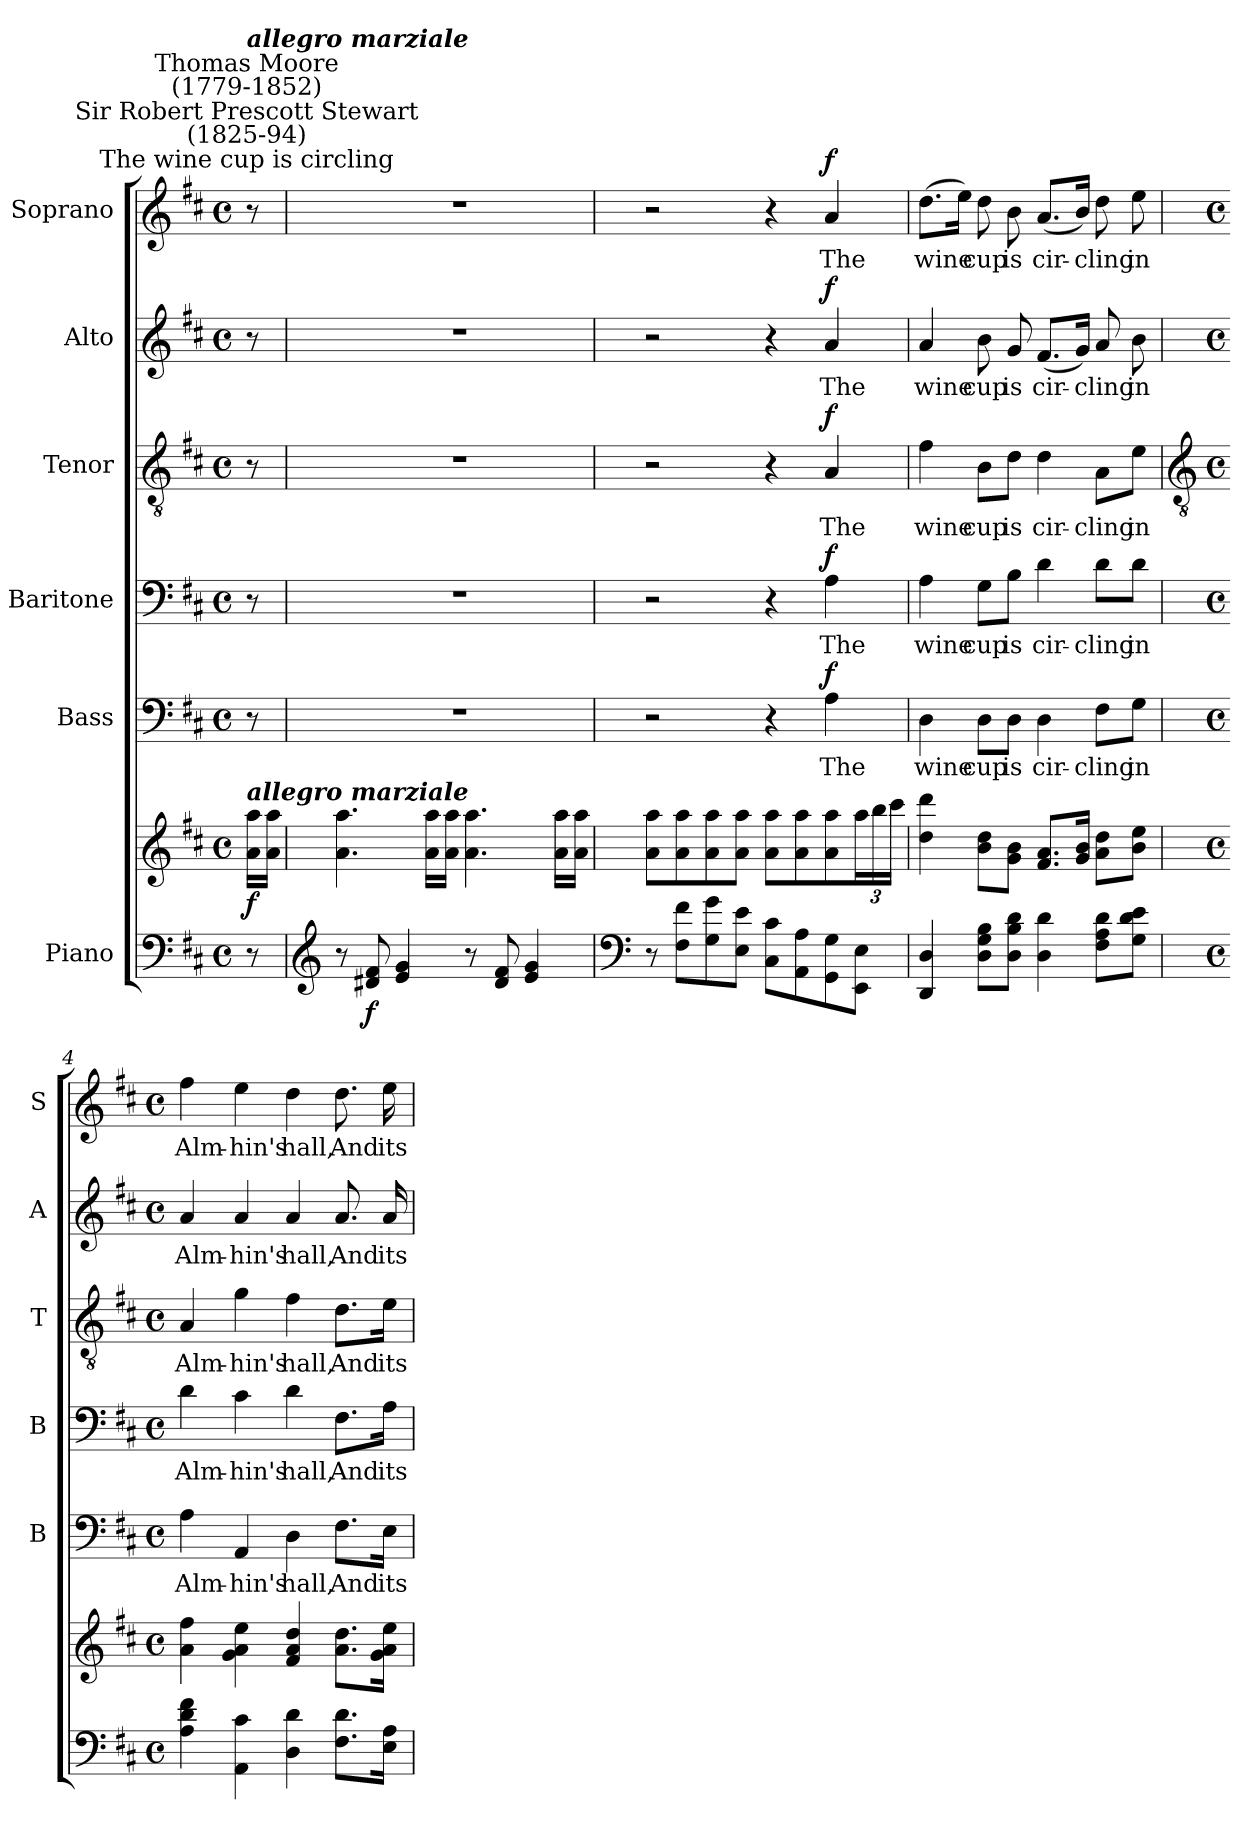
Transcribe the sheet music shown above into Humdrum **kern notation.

**kern	**kern	**dynam	**kern	**text	**dynam	**kern	**text	**dynam	**kern	**text	**dynam	**kern	**text	**dynam	**kern	**text	**dynam
*part6	*part6	*part6	*part5	*part5	*part5	*part4	*part4	*part4	*part3	*part3	*part3	*part2	*part2	*part2	*part1	*part1	*part1
*staff7	*staff6	*staff6/7	*staff5	*staff5	*staff5	*staff4	*staff4	*staff4	*staff3	*staff3	*staff3	*staff2	*staff2	*staff2	*staff1	*staff1	*staff1
*I"Piano	*	*	*I"Bass	*	*	*I"Baritone	*	*	*I"Tenor	*	*	*I"Alto	*	*	*I"Soprano	*	*
*	*	*	*I'B	*	*	*I'B	*	*	*I'T	*	*	*I'A	*	*	*I'S	*	*
*clefF4	*clefG2	*	*clefF4	*	*	*clefF4	*	*	*clefGv2	*	*	*clefG2	*	*	*clefG2	*	*
*k[f#c#]	*k[f#c#]	*	*k[f#c#]	*	*	*k[f#c#]	*	*	*k[f#c#]	*	*	*k[f#c#]	*	*	*k[f#c#]	*	*
*D:	*D:	*	*D:	*	*	*D:	*	*	*D:	*	*	*D:	*	*	*D:	*	*
*M4/4	*M4/4	*	*M4/4	*	*	*M4/4	*	*	*M4/4	*	*	*M4/4	*	*	*M4/4	*	*
*met(c)	*met(c)	*	*met(c)	*	*	*met(c)	*	*	*met(c)	*	*	*met(c)	*	*	*met(c)	*	*
*MM120	*MM120	*	*MM120	*	*	*MM120	*	*	*MM120	*	*	*MM120	*	*	*MM120	*	*
=	=	=	=	=	=	=	=	=	=	=	=	=	=	=	=	=	=
!	!	!	!	!	!	!	!	!	!	!	!	!	!	!	!LO:TX:a:cj:t=The wine cup is circling	!	!
!	!	!	!	!	!	!	!	!	!	!	!	!	!	!	!LO:TX:a:cj:t=Sir Robert Prescott Stewart\n(1825-94)	!	!
!	!	!	!	!	!	!	!	!	!	!	!	!	!	!	!LO:TX:a:cj:t=Thomas Moore\n(1779-1852)	!	!
!	!	!	!	!	!	!	!	!	!	!	!	!	!	!	!LO:TX:a:Bi:t=allegro marziale	!	!
!	!LO:TX:a:Bi:t=allegro marziale	!	!	!	!	!	!	!	!	!	!	!	!	!	!	!	!
!	!	!LO:DY:b	!	!	!	!	!	!	!	!	!	!	!	!	!	!	!
8r	16a 16aaLL	f	8r	.	.	8r	.	.	8r	.	.	8r	.	.	8r	.	.
.	16a 16aaJJ	.	.	.	.	.	.	.	.	.	.	.	.	.	.	.	.
=1	=1	=1	=1	=1	=1	=1	=1	=1	=1	=1	=1	=1	=1	=1	=1	=1	=1
*clefG2	*	*	*	*	*	*	*	*	*	*	*	*	*	*	*	*	*
8r	4.a 4.aa	.	1r	.	.	1r	.	.	1r	.	.	1r	.	.	1r	.	.
!	!	!LO:DY:b=2	!	!	!	!	!	!	!	!	!	!	!	!	!	!	!
8d#X 8f#	.	f	.	.	.	.	.	.	.	.	.	.	.	.	.	.	.
4e 4g	.	.	.	.	.	.	.	.	.	.	.	.	.	.	.	.	.
.	16a 16aaLL	.	.	.	.	.	.	.	.	.	.	.	.	.	.	.	.
.	16a 16aaJJ	.	.	.	.	.	.	.	.	.	.	.	.	.	.	.	.
8r	4.a 4.aa	.	.	.	.	.	.	.	.	.	.	.	.	.	.	.	.
8d# 8f#	.	.	.	.	.	.	.	.	.	.	.	.	.	.	.	.	.
4e 4g	.	.	.	.	.	.	.	.	.	.	.	.	.	.	.	.	.
.	16a 16aaLL	.	.	.	.	.	.	.	.	.	.	.	.	.	.	.	.
.	16a 16aaJJ	.	.	.	.	.	.	.	.	.	.	.	.	.	.	.	.
=2	=2	=2	=2	=2	=2	=2	=2	=2	=2	=2	=2	=2	=2	=2	=2	=2	=2
*clefF4	*	*	*	*	*	*	*	*	*	*	*	*	*	*	*	*	*
8r	8a 8aaL	.	2r	.	.	2r	.	.	2r	.	.	2r	.	.	2r	.	.
8F# 8f#L	8a 8aa	.	.	.	.	.	.	.	.	.	.	.	.	.	.	.	.
8G 8g	8a 8aa	.	.	.	.	.	.	.	.	.	.	.	.	.	.	.	.
8E 8eJ	8a 8aaJ	.	.	.	.	.	.	.	.	.	.	.	.	.	.	.	.
8C# 8c#L	8a 8aaL	.	4r	.	.	4r	.	.	4r	.	.	4r	.	.	4r	.	.
8AA 8A	8a 8aa	.	.	.	.	.	.	.	.	.	.	.	.	.	.	.	.
!	!	!	!	!LO:LY:b	!LO:DY:b	!	!LO:LY:b	!LO:DY:b	!	!LO:LY:b	!LO:DY:b	!	!LO:LY:b	!LO:DY:b	!	!LO:LY:b	!LO:DY:b
8GG 8G	8a 8aa	.	4A	The	f	4A	The	f	4A	The	f	4a	The	f	4a	The	f
8EE 8EJ	24aaL	.	.	.	.	.	.	.	.	.	.	.	.	.	.	.	.
.	24bb	.	.	.	.	.	.	.	.	.	.	.	.	.	.	.	.
.	24ccc#JJ	.	.	.	.	.	.	.	.	.	.	.	.	.	.	.	.
=3	=3	=3	=3	=3	=3	=3	=3	=3	=3	=3	=3	=3	=3	=3	=3	=3	=3
!	!	!	!	!LO:LY:b	!	!	!LO:LY:b	!	!	!LO:LY:b	!	!	!LO:LY:b	!	!	!LO:LY:b	!
4DD 4D	4dd 4ddd	.	4D	wine	.	4A	wine	.	4f#	wine	.	4a	wine	.	(>8.ddL	wine	.
.	.	.	.	.	.	.	.	.	.	.	.	.	.	.	16eeJ)	.	.
!	!	!	!	!LO:LY:b	!	!	!LO:LY:b	!	!	!LO:LY:b	!	!	!LO:LY:b	!	!	!LO:LY:b	!
8D 8G 8BL	8b 8ddL	.	8D\L	cup	.	8G\L	cup	.	8B\L	cup	.	8b	cup	.	8dd	cup	.
!	!	!	!	!LO:LY:b	!	!	!LO:LY:b	!	!	!LO:LY:b	!	!	!LO:LY:b	!	!	!LO:LY:b	!
8D 8B 8dJ	8g 8bJ	.	8D\J	is	.	8B\J	is	.	8d\J	is	.	8g	is	.	8b	is	.
!	!	!	!	!LO:LY:b	!	!	!LO:LY:b	!	!	!LO:LY:b	!	!	!LO:LY:b	!	!	!LO:LY:b	!
4D 4d	8.f# 8.aL	.	4D	cir-	.	4d	cir-	.	4d	cir-	.	(<8.f#L	cir-	.	(<8.aL	cir-	.
.	16g 16bJ	.	.	.	.	.	.	.	.	.	.	16gJ)	.	.	16bJ)	.	.
!	!	!	!	!LO:LY:b	!	!	!LO:LY:b	!	!	!LO:LY:b	!	!	!LO:LY:b	!	!	!LO:LY:b	!
8F# 8A 8dL	8a 8ddL	.	8F#\L	-cling	.	8d\L	-cling	.	8A\L	-cling	.	8a	cling	.	8dd	cling	.
!	!	!	!	!LO:LY:b	!	!	!LO:LY:b	!	!	!LO:LY:b	!	!	!LO:LY:b	!	!	!LO:LY:b	!
8G 8d 8eJ	8b 8eeJ	.	8G\J	in	.	8d\J	in	.	8e\J	in	.	8b	in	.	8ee	in	.
!!LO:LB:g=z
=4	=4	=4	=4	=4	=4	=4	=4	=4	=4	=4	=4	=4	=4	=4	=4	=4	=4
*	*	*	*	*	*	*	*	*	*clefGv2	*	*	*	*	*	*	*	*
*M4/4	*M4/4	*	*M4/4	*	*	*M4/4	*	*	*M4/4	*	*	*M4/4	*	*	*M4/4	*	*
*met(c)	*met(c)	*	*met(c)	*	*	*met(c)	*	*	*met(c)	*	*	*met(c)	*	*	*met(c)	*	*
!	!	!	!	!LO:LY:b	!	!	!LO:LY:b	!	!	!LO:LY:b	!	!	!LO:LY:b	!	!	!LO:LY:b	!
4A 4d 4f#	4a 4ff#	.	4A	Alm-	.	4d	Alm-	.	4A	Alm-	.	4a	Alm-	.	4ff#	Alm-	.
!	!	!	!	!LO:LY:b	!	!	!LO:LY:b	!	!	!LO:LY:b	!	!	!LO:LY:b	!	!	!LO:LY:b	!
4AA 4c#	4g 4a 4ee	.	4AA	-hin's	.	4c#	-hin's	.	4g	-hin's	.	4a	-hin's	.	4ee	-hin's	.
!	!	!	!	!LO:LY:b	!	!	!LO:LY:b	!	!	!LO:LY:b	!	!	!LO:LY:b	!	!	!LO:LY:b	!
4D 4d	4f# 4a 4dd	.	4D	hall,	.	4d	hall,	.	4f#	hall,	.	4a	hall,	.	4dd	hall,	.
!	!	!	!	!LO:LY:b	!	!	!LO:LY:b	!	!	!LO:LY:b	!	!	!LO:LY:b	!	!	!LO:LY:b	!
8.F# 8.dL	8.a 8.ddL	.	8.F#\L	And	.	8.F#\L	And	.	8.d\L	And	.	8.a	And	.	8.dd	And	.
!	!	!	!	!LO:LY:b	!	!	!LO:LY:b	!	!	!LO:LY:b	!	!	!LO:LY:b	!	!	!LO:LY:b	!
16E 16AJ	16g 16a 16eeJ	.	16E\Jk	its	.	16A\Jk	its	.	16e\Jk	its	.	16a	its	.	16ee	its	.
=	=	=	=	=	=	=	=	=	=	=	=	=	=	=	=	=	=
*-	*-	*-	*-	*-	*-	*-	*-	*-	*-	*-	*-	*-	*-	*-	*-	*-	*-
